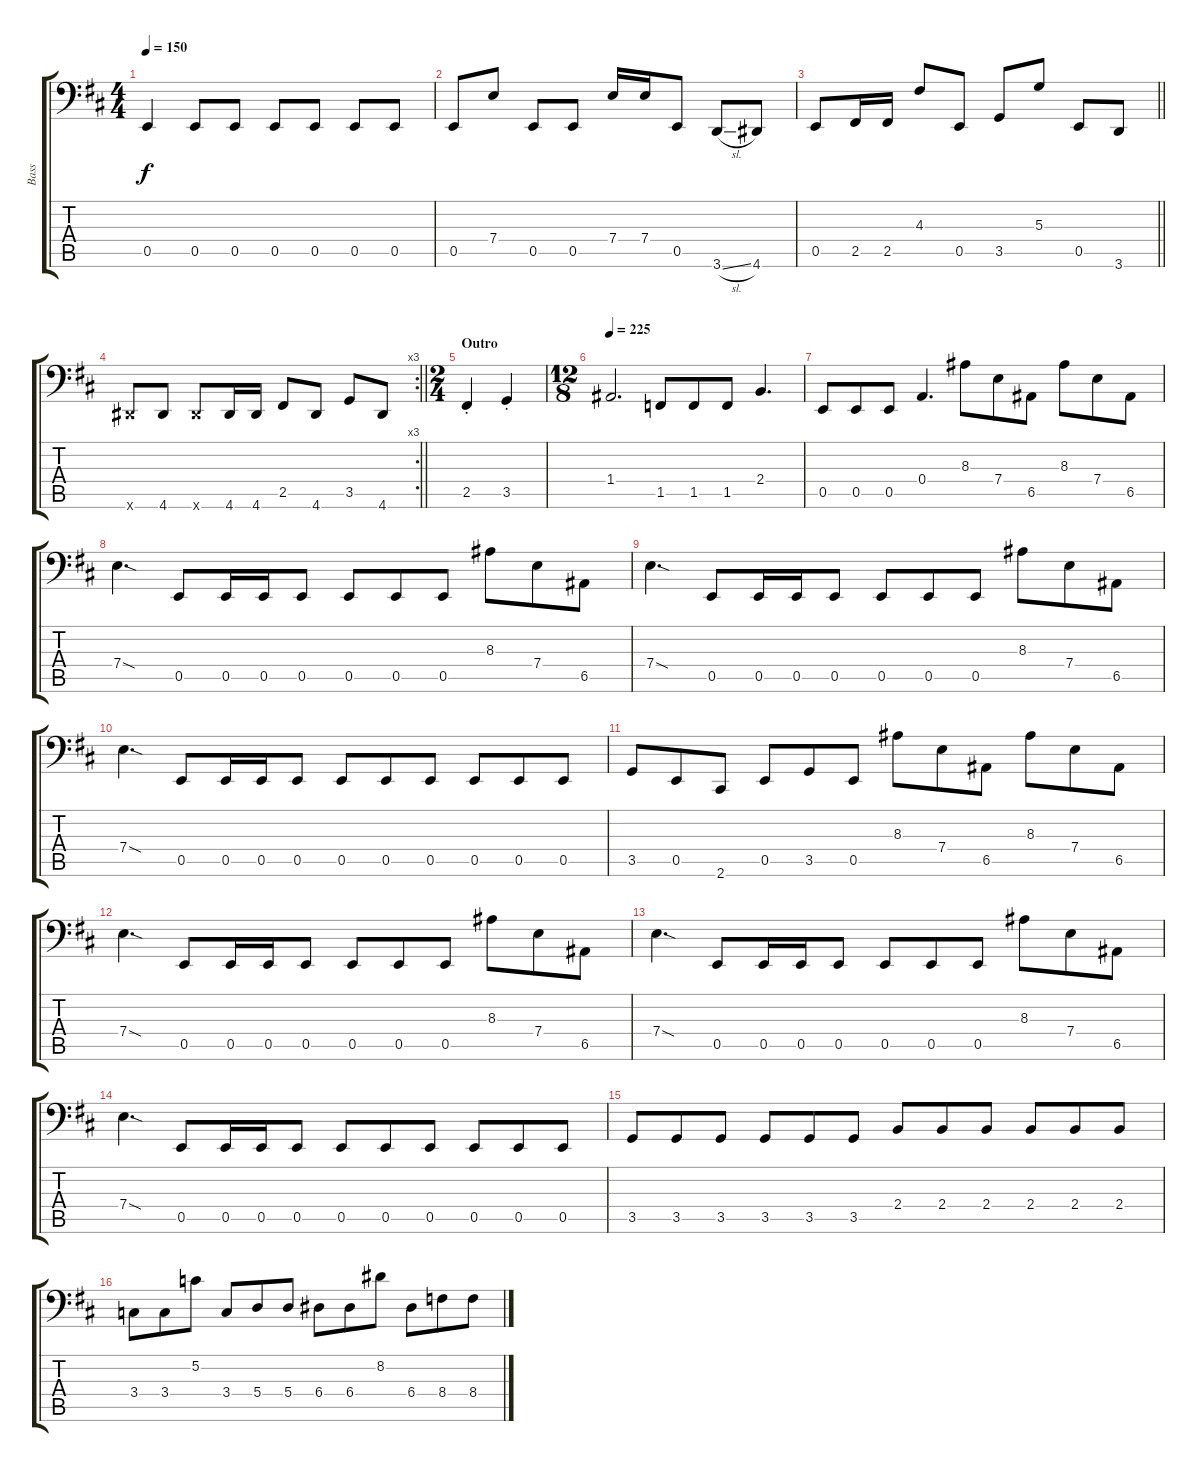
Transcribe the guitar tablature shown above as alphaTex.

\track ("Bass" "Bass") {instrument electricbassfinger}
\staff {score tabs}
\tuning (C3 G2 D2 A1 E1 B0) {hide}
\ts (4 4)
\tempo 150
\clef f4
\ks d
0.5.4{dy f} 0.5.8 0.5.8 0.5.8 0.5.8 0.5.8 0.5.8 |
0.5.8 7.4.8 0.5.8 0.5.8 7.4.16 7.4.16 0.5.8 3.6{sl}.8 4.6.8 |
\barLineRight lightlight
0.5.8 2.5.16 2.5.16 4.3.8 0.5.8 3.5.8 5.3.8 0.5.8 3.6.8 |
\rc 3
\barLineRight lightlight
4.6{x}.8 4.6.8 4.6{x}.8 4.6.16 4.6.16 2.5.8 4.6.8 3.5.8 4.6.8 |
\ts (2 4)
\section ("" "Outro")
2.5{st}.4 3.5{st}.4 |
\ts (12 8)
\tempo 225
1.4.2{d} 1.5.8 1.5.8 1.5.8 2.4.4{d} |
0.5.8 0.5.8 0.5.8 0.4.4{d} 8.3.8 7.4.8 6.5.8 8.3.8 7.4.8 6.5.8 |
7.4{sod}.4{d} 0.5.8 0.5.16 0.5.16 0.5.8 0.5.8 0.5.8 0.5.8 8.3.8 7.4.8 6.5.8 |
7.4{sod}.4{d} 0.5.8 0.5.16 0.5.16 0.5.8 0.5.8 0.5.8 0.5.8 8.3.8 7.4.8 6.5.8 |
7.4{sod}.4{d} 0.5.8 0.5.16 0.5.16 0.5.8 0.5.8 0.5.8 0.5.8 0.5.8 0.5.8 0.5.8 |
3.5.8 0.5.8 2.6.8 0.5.8 3.5.8 0.5.8 8.3.8 7.4.8 6.5.8 8.3.8 7.4.8 6.5.8 |
7.4{sod}.4{d} 0.5.8 0.5.16 0.5.16 0.5.8 0.5.8 0.5.8 0.5.8 8.3.8 7.4.8 6.5.8 |
7.4{sod}.4{d} 0.5.8 0.5.16 0.5.16 0.5.8 0.5.8 0.5.8 0.5.8 8.3.8 7.4.8 6.5.8 |
7.4{sod}.4{d} 0.5.8 0.5.16 0.5.16 0.5.8 0.5.8 0.5.8 0.5.8 0.5.8 0.5.8 0.5.8 |
3.5.8 3.5.8 3.5.8 3.5.8 3.5.8 3.5.8 2.4.8 2.4.8 2.4.8 2.4.8 2.4.8 2.4.8 |
3.4.8 3.4.8 5.2.8 3.4.8 5.4.8 5.4.8 6.4.8 6.4.8 8.2.8 6.4.8 8.4.8 8.4.8
